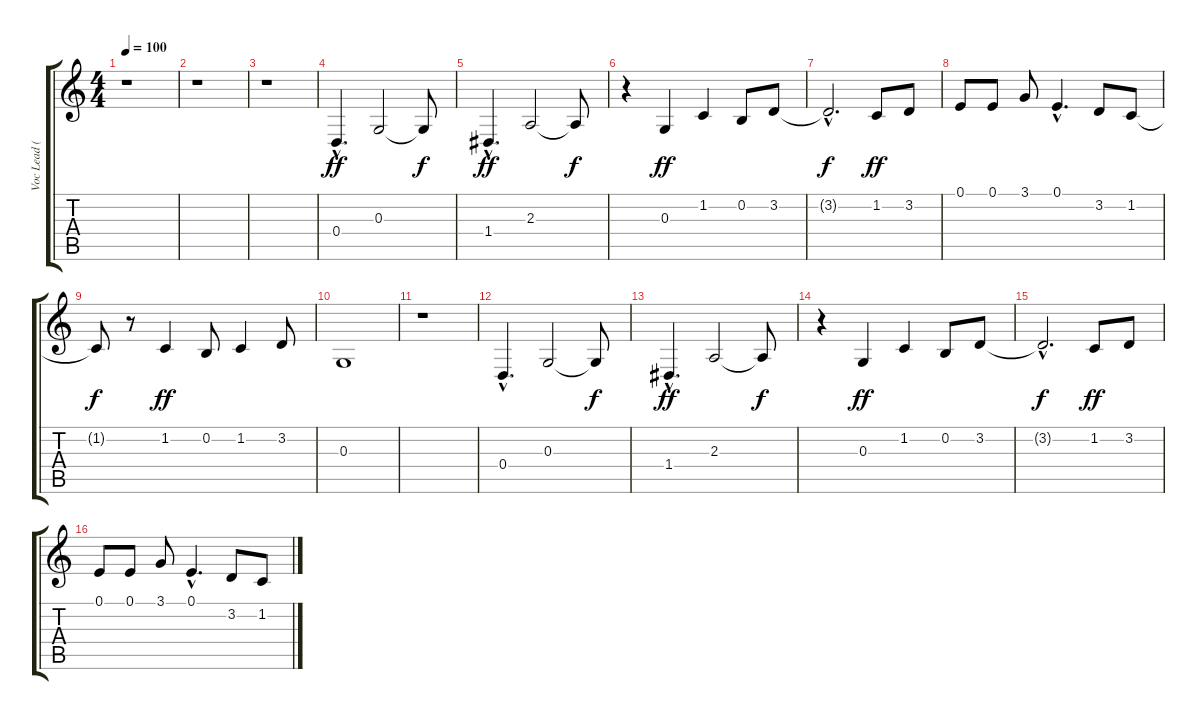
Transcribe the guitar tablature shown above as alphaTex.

\track ("Voc Lead (Oohs)" "Voc Lead (") {instrument voiceoohs}
\staff {score tabs}
\tuning (E4 B3 G3 D3 A2 E2) {hide}
\ts (4 4)
\tempo 100
\clef g2
\ks c
r.1{dy ff instrument voiceoohs} |
r.1 |
r.1 |
0.4{hac}.4{d} 0.3.2 0.3{t}.8{dy f} |
1.4{hac}.4{d dy ff} 2.3.2 2.3{t}.8{dy f} |
r.4 0.3.4{dy ff} 1.2.4 0.2.8 3.2.8 |
3.2{hac t}.2{d dy f} 1.2.8{dy ff} 3.2.8 |
0.1.8 0.1.8 3.1.8 0.1{hac}.4{d} 3.2.8 1.2.8 |
1.2{t}.8{dy f} r.8 1.2.4{dy ff} 0.2.8 1.2.4 3.2.8 |
0.3.1 |
r.1 |
0.4{hac}.4{d} 0.3.2 0.3{t}.8{dy f} |
1.4{hac}.4{d dy ff} 2.3.2 2.3{t}.8{dy f} |
r.4 0.3.4{dy ff} 1.2.4 0.2.8 3.2.8 |
3.2{hac t}.2{d dy f} 1.2.8{dy ff} 3.2.8 |
0.1.8 0.1.8 3.1.8 0.1{hac}.4{d} 3.2.8 1.2.8
